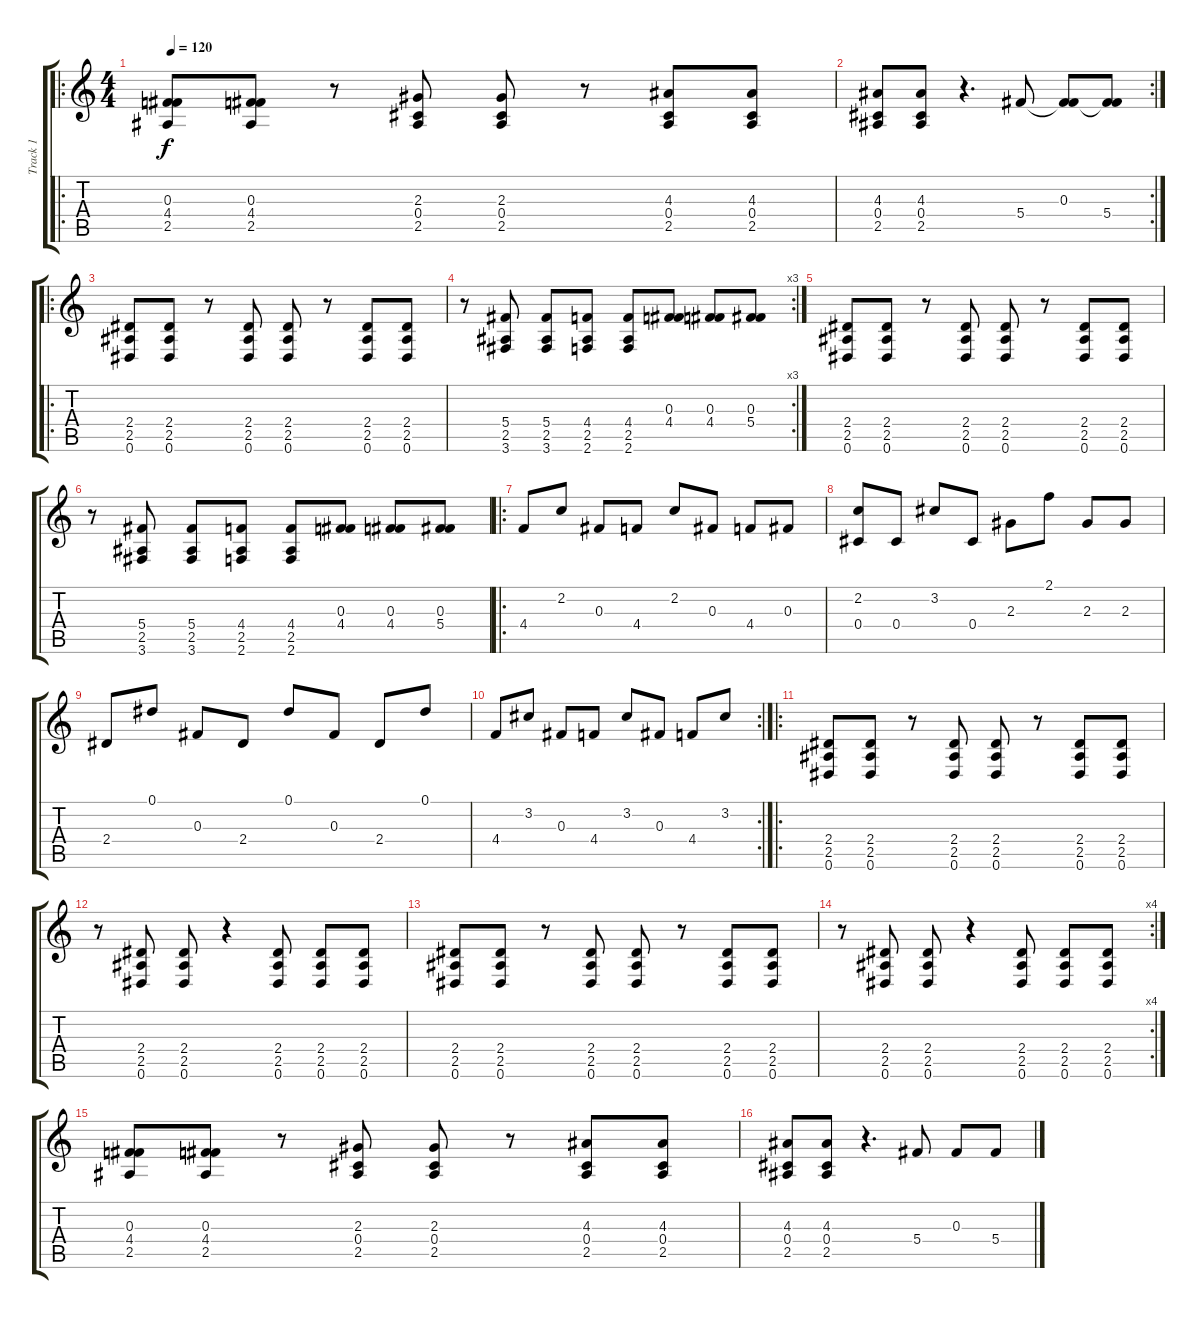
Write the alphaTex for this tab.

\track ("Track 1" "Track 1") {instrument distortionguitar}
\staff {score tabs}
\tuning (Eb4 Bb3 Gb3 Db3 Ab2 Eb2) {hide}
\ro
\ts (4 4)
\tempo 120
\clef g2
\ks c
(0.3 4.4 2.5).8{dy f instrument electricguitarclean} (0.3 4.4 2.5).8 r.8 (2.3 0.4 2.5).8 (2.3 0.4 2.5).8 r.8 (4.3 0.4 2.5).8 (4.3 0.4 2.5).8 |
\rc 2
(4.3 0.4 2.5).8 (4.3 0.4 2.5).8 r.4{d} 5.4.8 (0.3 5.4{t}).8 (0.3{t} 5.4).8 |
\ro
(2.4 2.5 0.6).8{instrument distortionguitar} (2.4 2.5 0.6).8 r.8 (2.4 2.5 0.6).8 (2.4 2.5 0.6).8 r.8 (2.4 2.5 0.6).8 (2.4 2.5 0.6).8 |
\rc 3
r.8 (5.4 2.5 3.6).8 (5.4 2.5 3.6).8 (4.4 2.5 2.6).8 (4.4 2.5 2.6).8 (0.3 4.4).8 (0.3 4.4).8 (0.3 5.4).8 |
(2.4 2.5 0.6).8{instrument distortionguitar} (2.4 2.5 0.6).8 r.8 (2.4 2.5 0.6).8 (2.4 2.5 0.6).8 r.8 (2.4 2.5 0.6).8 (2.4 2.5 0.6).8 |
r.8 (5.4 2.5 3.6).8 (5.4 2.5 3.6).8 (4.4 2.5 2.6).8 (4.4 2.5 2.6).8 (0.3 4.4).8 (0.3 4.4).8 (0.3 5.4).8 |
\ro
4.4.8{instrument electricguitarclean} 2.2.8 0.3.8 4.4.8 2.2.8 0.3.8 4.4.8 0.3.8 |
(2.2 0.4).8 0.4.8 3.2.8 0.4.8 2.3.8 2.1.8 2.3.8 2.3.8 |
2.4.8 0.1.8 0.3.8 2.4.8 0.1.8 0.3.8 2.4.8 0.1.8 |
\rc 2
4.4.8 3.2.8 0.3.8 4.4.8 3.2.8 0.3.8 4.4.8 3.2.8 |
\ro
(2.4 2.5 0.6).8{instrument distortionguitar} (2.4 2.5 0.6).8 r.8 (2.4 2.5 0.6).8 (2.4 2.5 0.6).8 r.8 (2.4 2.5 0.6).8 (2.4 2.5 0.6).8 |
r.8 (2.4 2.5 0.6).8 (2.4 2.5 0.6).8 r.4 (2.4 2.5 0.6).8 (2.4 2.5 0.6).8 (2.4 2.5 0.6).8 |
(2.4 2.5 0.6).8 (2.4 2.5 0.6).8 r.8 (2.4 2.5 0.6).8 (2.4 2.5 0.6).8 r.8 (2.4 2.5 0.6).8 (2.4 2.5 0.6).8 |
\rc 4
r.8 (2.4 2.5 0.6).8 (2.4 2.5 0.6).8 r.4 (2.4 2.5 0.6).8 (2.4 2.5 0.6).8 (2.4 2.5 0.6).8 |
(0.3 4.4 2.5).8{instrument electricguitarclean} (0.3 4.4 2.5).8 r.8 (2.3 0.4 2.5).8 (2.3 0.4 2.5).8 r.8 (4.3 0.4 2.5).8 (4.3 0.4 2.5).8 |
(4.3 0.4 2.5).8 (4.3 0.4 2.5).8 r.4{d} 5.4.8 0.3.8 5.4.8
